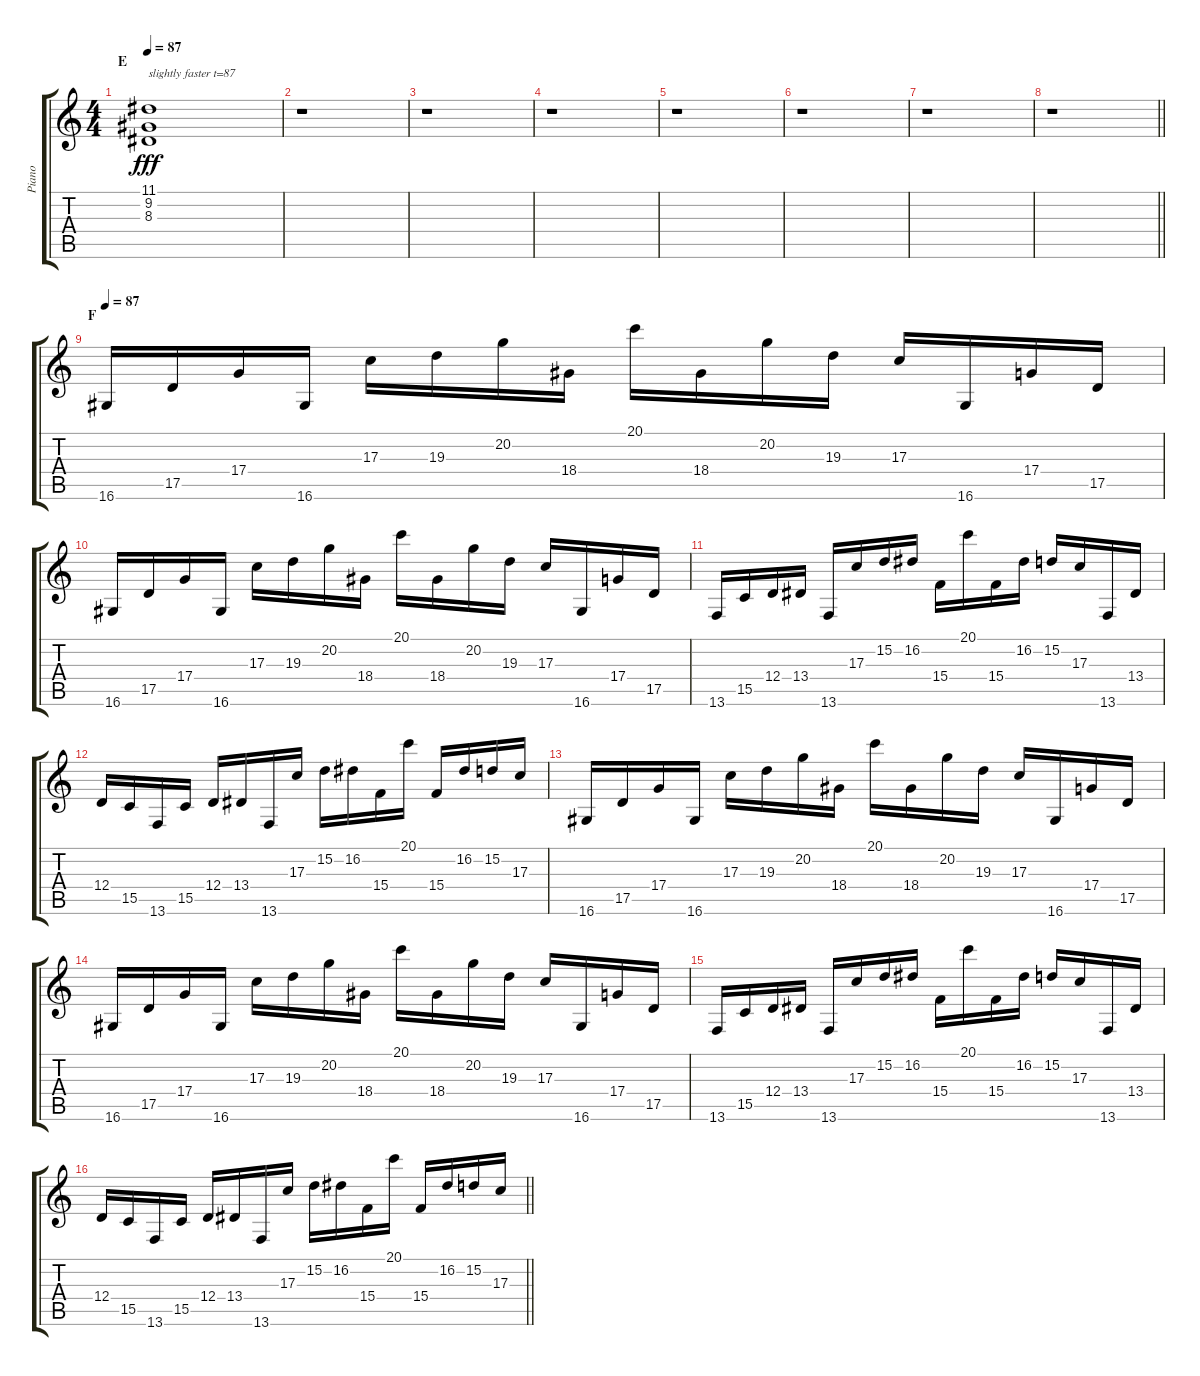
\track ("Piano" "Piano") {instrument acousticgrandpiano}
\staff {score tabs}
\tuning (E4 B3 G3 D3 A2 E2) {hide}
\ts (4 4)
\section ("" "E")
\tempo 87
\clef g2
\ks c
(11.1 9.2 8.3).1{txt "slightly faster t=87" dy fff} |
r.1 |
r.1 |
r.1 |
r.1 |
r.1 |
r.1 |
\barLineRight lightlight
r.1 |
\section ("" "F")
\tempo 87
16.6.16 17.5.16 17.4.16 16.6.16 17.3.16 19.3.16 20.2.16 18.4.16 20.1.16 18.4.16 20.2.16 19.3.16 17.3.16 16.6.16 17.4.16 17.5.16 |
16.6.16 17.5.16 17.4.16 16.6.16 17.3.16 19.3.16 20.2.16 18.4.16 20.1.16 18.4.16 20.2.16 19.3.16 17.3.16 16.6.16 17.4.16 17.5.16 |
13.6.16 15.5.16 12.4.16 13.4.16 13.6.16 17.3.16 15.2.16 16.2.16 15.4.16 20.1.16 15.4.16 16.2.16 15.2.16 17.3.16 13.6.16 13.4.16 |
12.4.16 15.5.16 13.6.16 15.5.16 12.4.16 13.4.16 13.6.16 17.3.16 15.2.16 16.2.16 15.4.16 20.1.16 15.4.16 16.2.16 15.2.16 17.3.16 |
16.6.16 17.5.16 17.4.16 16.6.16 17.3.16 19.3.16 20.2.16 18.4.16 20.1.16 18.4.16 20.2.16 19.3.16 17.3.16 16.6.16 17.4.16 17.5.16 |
16.6.16 17.5.16 17.4.16 16.6.16 17.3.16 19.3.16 20.2.16 18.4.16 20.1.16 18.4.16 20.2.16 19.3.16 17.3.16 16.6.16 17.4.16 17.5.16 |
13.6.16 15.5.16 12.4.16 13.4.16 13.6.16 17.3.16 15.2.16 16.2.16 15.4.16 20.1.16 15.4.16 16.2.16 15.2.16 17.3.16 13.6.16 13.4.16 |
\barLineRight lightlight
12.4.16 15.5.16 13.6.16 15.5.16 12.4.16 13.4.16 13.6.16 17.3.16 15.2.16 16.2.16 15.4.16 20.1.16 15.4.16 16.2.16 15.2.16 17.3.16
